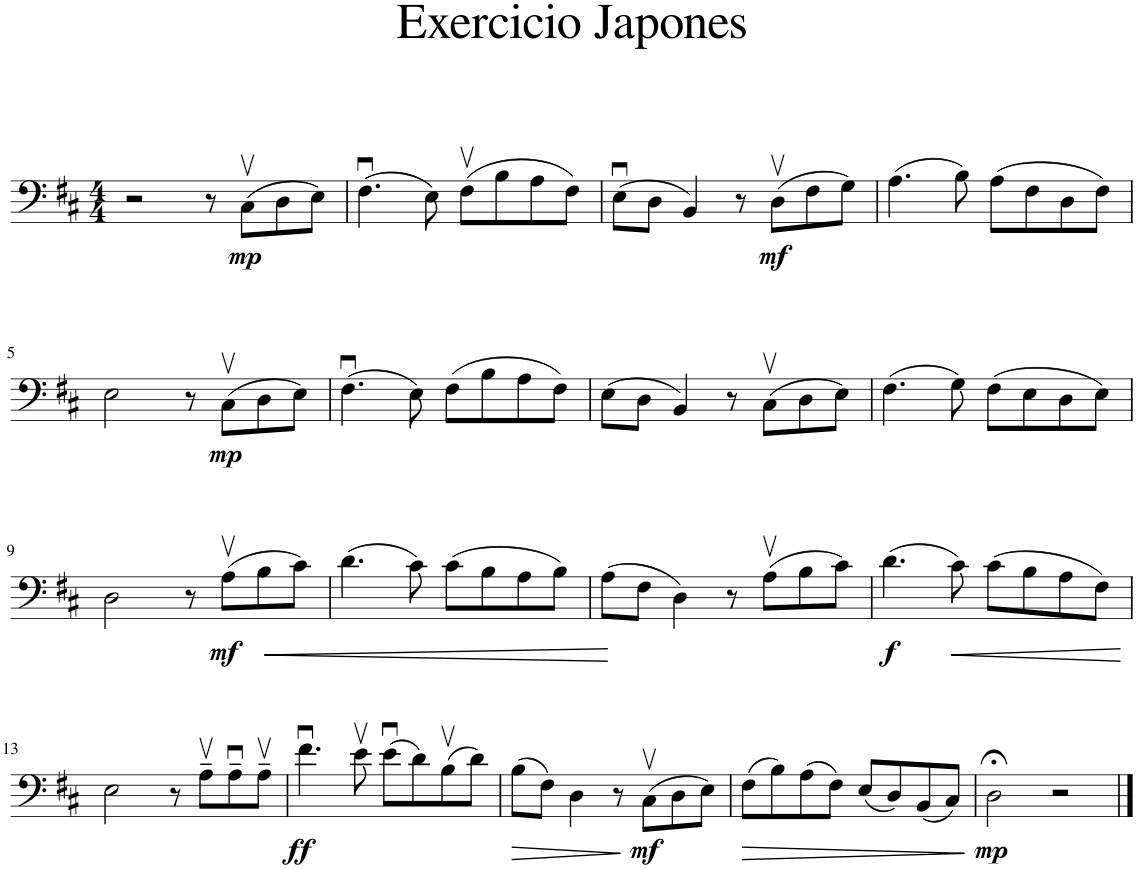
**kern	**dynam
*part1	*part1
*staff1	*staff1
*I"Contrabass	*
*I'Cb.	*
*clefF4	*
*Trd7c12	*
*k[f#c#]	*
*M4/4	*
=1	=1
2r	.
8r	.
!	!LO:DY:b
(8C#v\L	mp
8D\	.
8E\J)	.
=2	=2
(4.F#u\	.
8E\)	.
(8F#v\L	.
8B\	.
8A\	.
8F#\J)	.
=3	=3
(8Eu\L	.
8D\J	.
4BB/)	.
8r	.
!	!LO:DY:b
(8Dv\L	mf
8F#\	.
8G\J)	.
=4	=4
(4.A\	.
8B\)	.
(8A\L	.
8F#\	.
8D\	.
8F#\J)	.
!!LO:LB:g=z
=5	=5
2E\	.
8r	.
!	!LO:DY:b
(8C#v\L	mp
8D\	.
8E\J)	.
=6	=6
(4.F#u\	.
8E\)	.
(8F#\L	.
8B\	.
8A\	.
8F#\J)	.
=7	=7
(8E\L	.
8D\J	.
4BB/)	.
8r	.
(8C#v\L	.
8D\	.
8E\J)	.
=8	=8
(4.F#\	.
8G\)	.
(8F#\L	.
8E\	.
8D\	.
8E\J)	.
!!LO:LB:g=z
=9	=9
2D\	.
8r	.
!	!LO:DY:b
(8Av\L	mf
8B\	.
!	!LO:HP:b
8c#\J)	<
.	[
=10	=10
(4.d\	.
8c#\)	.
(8c#\L	.
8B\	.
8A\	.
8B\J)	.
=11	=11
(8A\L	.
8F#\J	.
4D\)	.
8r	.
(8Av\L	.
8B\	.
8c#\J)	.
=12	=12
!	!LO:DY:b
(4.d\	f
!	!LO:HP:b
8c#\)	<
(8c#\L	.
8B\	.
8A\	.
8F#\J)	.
.	[
!!LO:LB:g=z
=13	=13
2E\	.
8r	.
8Av~\L	.
8Au~\	.
8Av~\J	.
=14	=14
!	!LO:DY:b
4.f#u\	ff
8ev\	.
(8eu\L	.
8d\)	.
(8Bv\	.
8d\J)	.
=15	=15
!	!LO:HP:b
(8B\L	>
8F#\J)	.
4D\	.
8r	.
!	!LO:DY:b
(8C#v\L	mf
8D\	.
8E\J)	.
.	]
=16	=16
!	!LO:HP:b
(8F#\L	>
8B\)	.
(8A\	.
8F#\J)	.
(8E/L	.
8D/)	.
(8BB/	.
8C#/J)	.
.	]
=17	=17
!	!LO:DY:b
2D;<\	mp
2r	.
==	==
*-	*-
